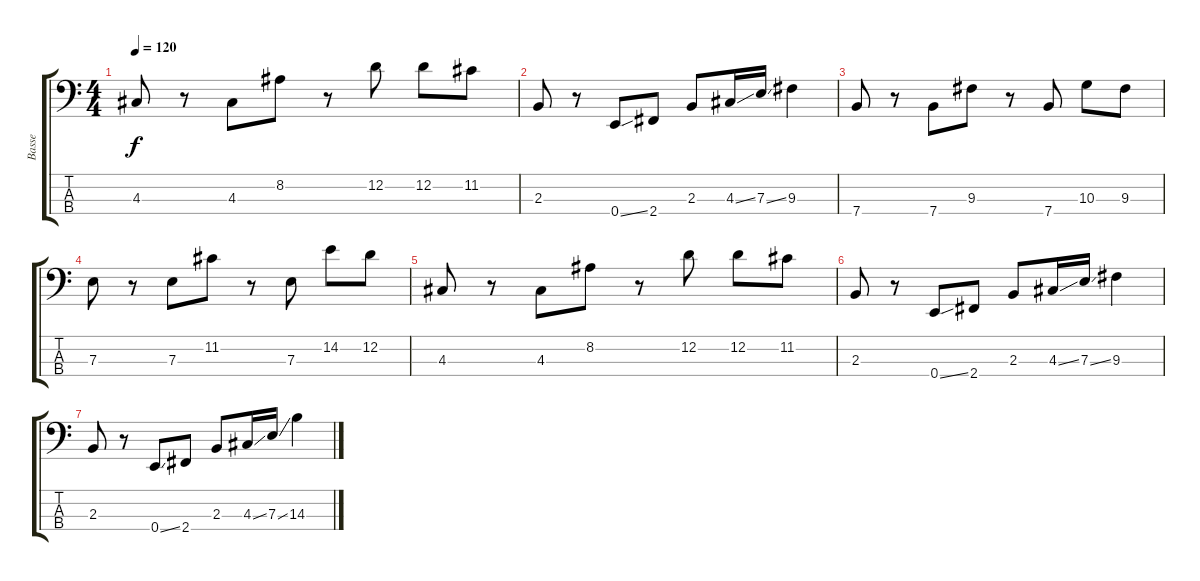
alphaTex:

\track ("Basse" "Basse") {instrument fretlessbass}
\staff {score tabs}
\tuning (G2 D2 A1 E1) {hide}
\ts (4 4)
\tempo 120
\clef f4
\ks c
4.3.8{dy f} r.8 4.3.8 8.2.8 r.8 12.2.8 12.2.8 11.2.8 |
2.3.8 r.8 0.4{ss}.8 2.4.8 2.3.8 4.3{ss}.16 7.3{ss}.16 9.3.4 |
7.4.8 r.8 7.4.8 9.3.8 r.8 7.4.8 10.3.8 9.3.8 |
7.3.8 r.8 7.3.8 11.2.8 r.8 7.3.8 14.2.8 12.2.8 |
4.3.8 r.8 4.3.8 8.2.8 r.8 12.2.8 12.2.8 11.2.8 |
2.3.8 r.8 0.4{ss}.8 2.4.8 2.3.8 4.3{ss}.16 7.3{ss}.16 9.3.4 |
2.3.8 r.8 0.4{ss}.8 2.4.8 2.3.8 4.3{ss}.16 7.3{ss}.16 14.3.4
